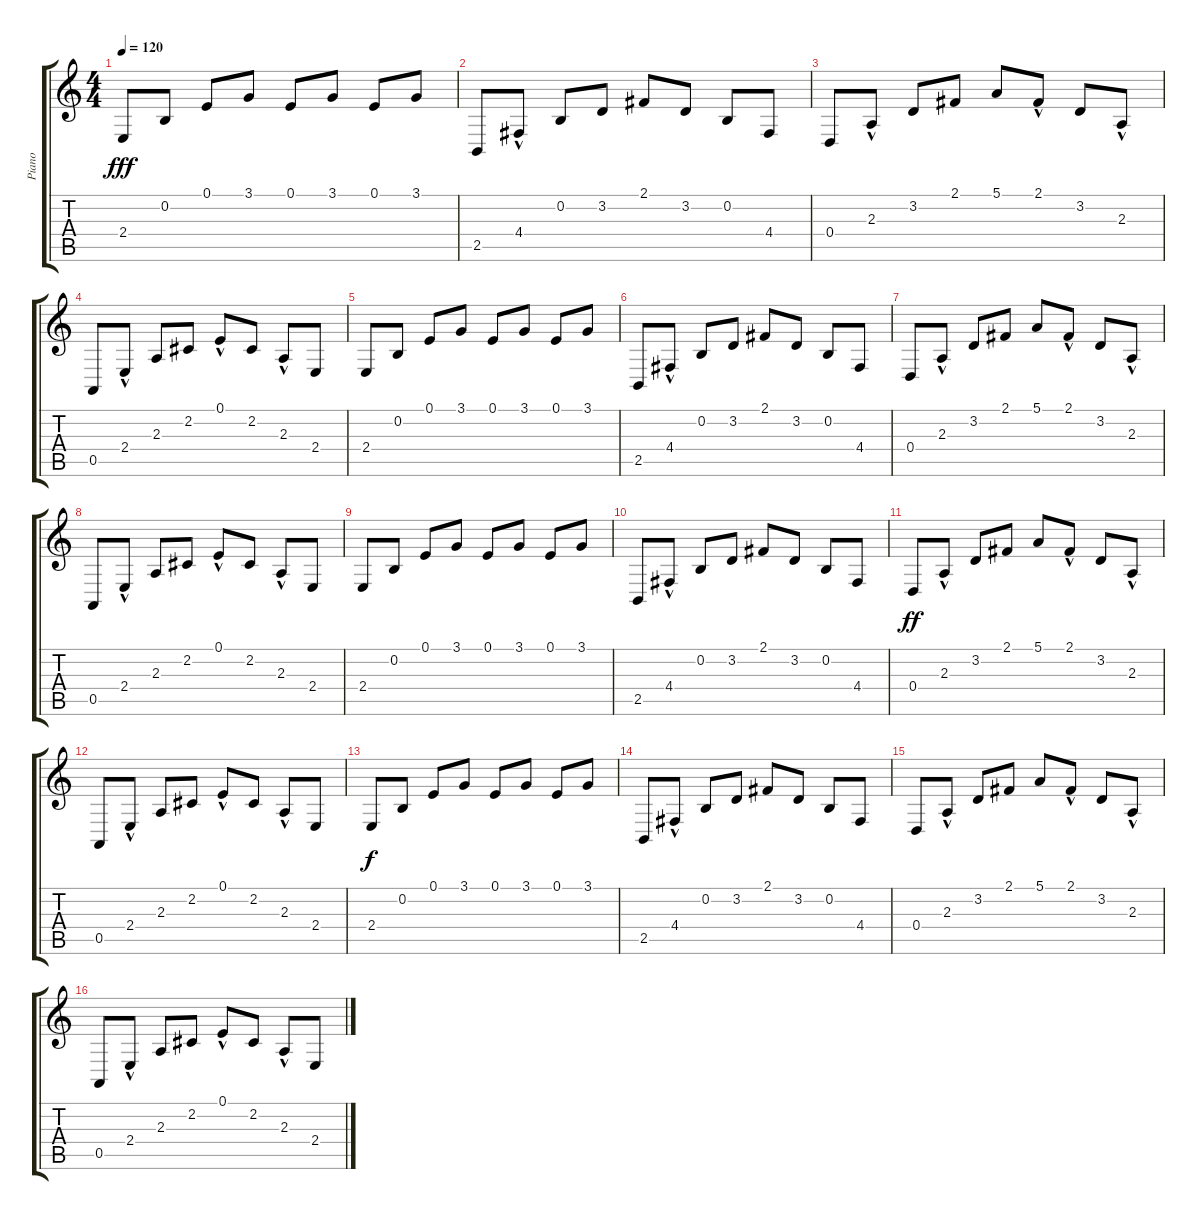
\track ("Piano" "Piano") {instrument acousticgrandpiano}
\staff {score tabs}
\tuning (E4 B3 G3 D3 A2 E2) {hide}
\ts (4 4)
\tempo 120
\clef g2
\ks c
2.4.8{dy fff} 0.2.8 0.1.8 3.1.8 0.1.8 3.1.8 0.1.8 3.1.8 |
2.5.8 4.4{hac}.8 0.2.8 3.2.8 2.1.8 3.2.8 0.2.8 4.4.8 |
0.4.8 2.3{hac}.8 3.2.8 2.1.8 5.1.8 2.1{hac}.8 3.2.8 2.3{hac}.8 |
0.5.8 2.4{hac}.8 2.3.8 2.2.8 0.1{hac}.8 2.2.8 2.3{hac}.8 2.4.8 |
2.4.8 0.2.8 0.1.8 3.1.8 0.1.8 3.1.8 0.1.8 3.1.8 |
2.5.8 4.4{hac}.8 0.2.8 3.2.8 2.1.8 3.2.8 0.2.8 4.4.8 |
0.4.8 2.3{hac}.8 3.2.8 2.1.8 5.1.8 2.1{hac}.8 3.2.8 2.3{hac}.8 |
0.5.8 2.4{hac}.8 2.3.8 2.2.8 0.1{hac}.8 2.2.8 2.3{hac}.8 2.4.8 |
2.4.8 0.2.8 0.1.8 3.1.8 0.1.8 3.1.8 0.1.8 3.1.8 |
2.5.8 4.4{hac}.8 0.2.8 3.2.8 2.1.8 3.2.8 0.2.8 4.4.8 |
0.4.8{dy ff} 2.3{hac}.8 3.2.8 2.1.8 5.1.8 2.1{hac}.8 3.2.8 2.3{hac}.8 |
0.5.8 2.4{hac}.8 2.3.8 2.2.8 0.1{hac}.8 2.2.8 2.3{hac}.8 2.4.8 |
2.4.8{dy f} 0.2.8 0.1.8 3.1.8 0.1.8 3.1.8 0.1.8 3.1.8 |
2.5.8 4.4{hac}.8 0.2.8 3.2.8 2.1.8 3.2.8 0.2.8 4.4.8 |
0.4.8 2.3{hac}.8 3.2.8 2.1.8 5.1.8 2.1{hac}.8 3.2.8 2.3{hac}.8 |
0.5.8 2.4{hac}.8 2.3.8 2.2.8 0.1{hac}.8 2.2.8 2.3{hac}.8 2.4.8
